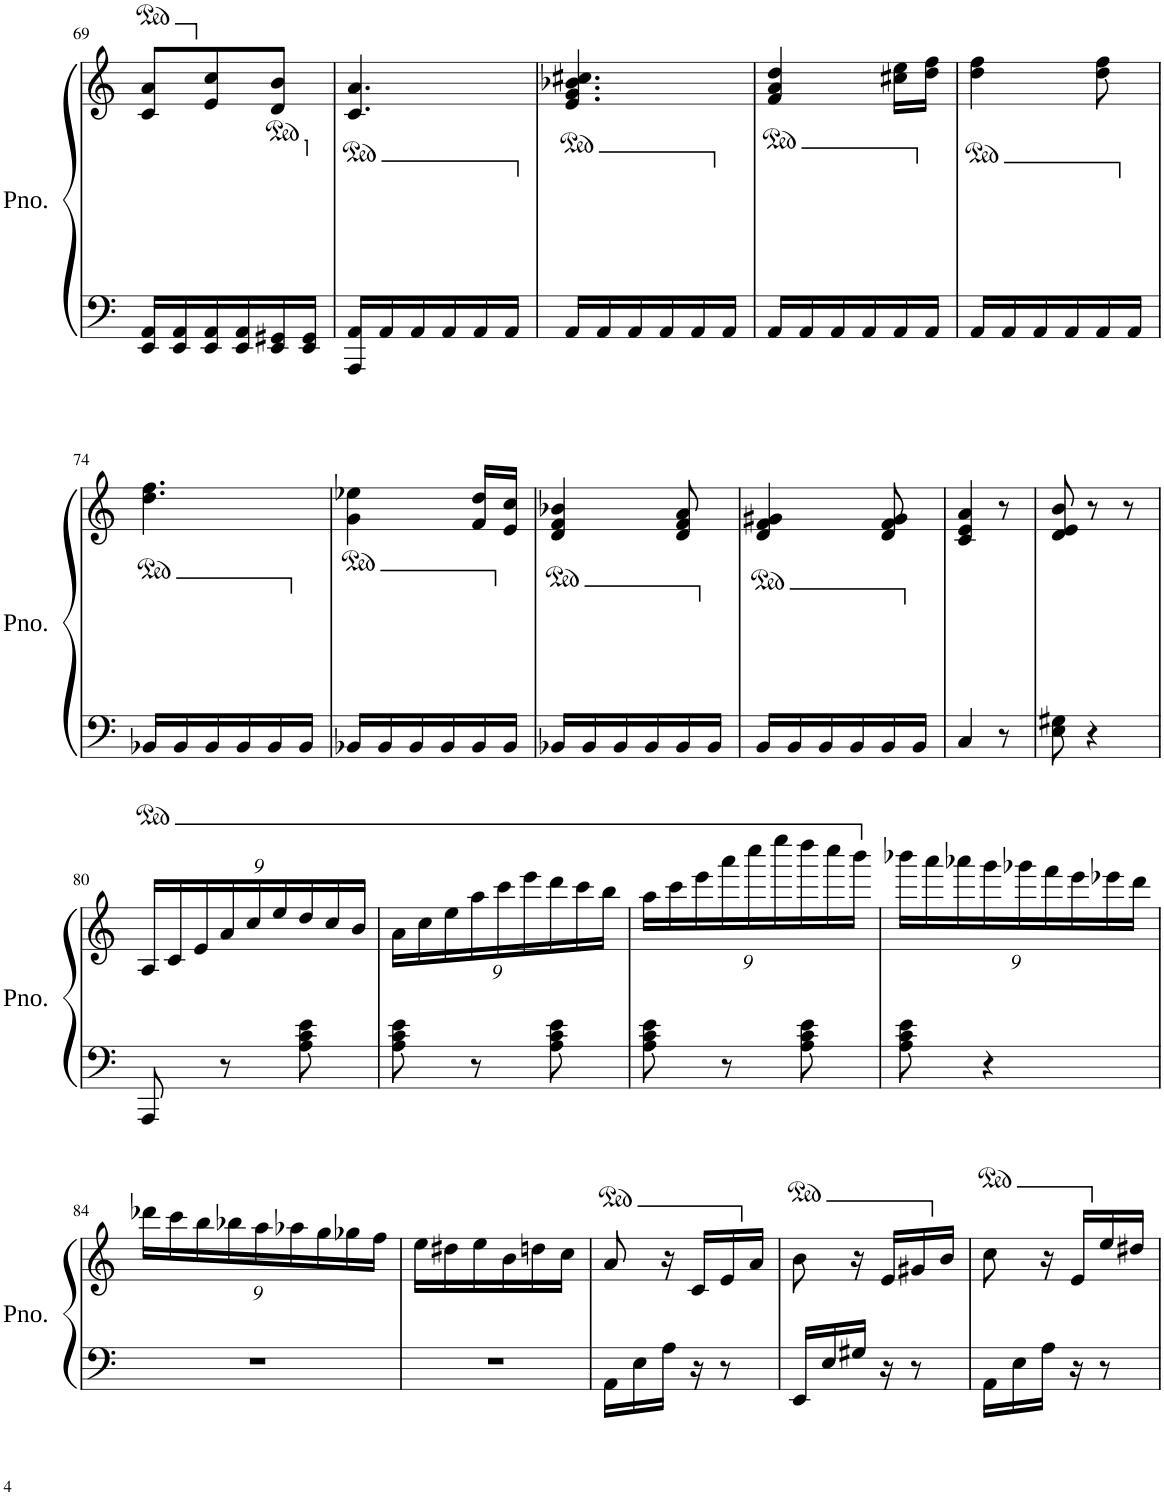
**kern	**kern
*part1	*part1
*staff2	*staff1
*I"Piano	*
*I'Pno.	*
!!LO:PB:g=z
*clefF4	*clefG2
*k[]	*k[]
*M3/8	*M3/8
*	*ped
=69	=69
16EE/ 16AA/LL	8c/ 8a/L
16EE/ 16AA/	.
*	*Xped
16EE/ 16AA/	8e/ 8cc/
16EE/ 16AA/	.
16EE/ 16GG#X/	8d/ 8b/J
16EE/ 16GG#/JJ	.
=70	=70
16AAA/ 16AA/LL	4.c/ 4.a/
16AA/	.
16AA/	.
16AA/	.
16AA/	.
16AA/JJ	.
=71	=71
16AA/LL	4.e/ 4.g/ 4.b-X/ 4.cc#X/
16AA/	.
16AA/	.
16AA/	.
16AA/	.
16AA/JJ	.
=72	=72
16AA/LL	4f/ 4a/ 4dd/
16AA/	.
16AA/	.
16AA/	.
16AA/	16cc#X\ 16ee\LL
16AA/JJ	16dd\ 16ff\JJ
=73	=73
16AA/LL	4dd\ 4ff\
16AA/	.
16AA/	.
16AA/	.
16AA/	8dd\ 8ff\
16AA/JJ	.
!!LO:LB:g=z
=74	=74
16BB-X/LL	4.dd\ 4.ff\
16BB-/	.
16BB-/	.
16BB-/	.
16BB-/	.
16BB-/JJ	.
=75	=75
16BB-X/LL	4g\ 4ee-X\
16BB-/	.
16BB-/	.
16BB-/	.
16BB-/	16f/ 16dd/LL
16BB-/JJ	16e/ 16cc/JJ
=76	=76
16BB-X/LL	4d/ 4f/ 4b-X/
16BB-/	.
16BB-/	.
16BB-/	.
16BB-/	8d/ 8f/ 8a/
16BB-/JJ	.
=77	=77
16BB/LL	4d/ 4f/ 4g#X/
16BB/	.
16BB/	.
16BB/	.
16BB/	8d/ 8f/ 8g#/
16BB/JJ	.
=78	=78
4C/	4c/ 4e/ 4a/
8r	8r
=79	=79
8E\ 8G#X\	8d/ 8e/ 8b/
4r	8r
.	8r
!!LO:LB:g=z
=80	=80
*	*ped
*	*Xbrackettup
8AAA/	24A/LL
.	24c/
.	24e/
8r	24a/
.	24cc/
.	24ee/
8A\ 8c\ 8e\	24dd/
.	24cc/
.	24b/JJ
=81	=81
8A\ 8c\ 8e\	24a\LL
.	24cc\
.	24ee\
8r	24aa\
.	24ccc\
.	24eee\
8A\ 8c\ 8e\	24ddd\
.	24ccc\
.	24bb\JJ
=82	=82
8A\ 8c\ 8e\	24aa\LL
.	24ccc\
.	24eee\
8r	24aaa\
.	24cccc\
.	24eeee\
8A\ 8c\ 8e\	24dddd\
.	24cccc\
*	*Xped
.	24bbb\JJ
=83	=83
8A\ 8c\ 8e\	24bbb-X\LL
.	24aaa\
.	24aaa-X\
4r	24ggg\
.	24ggg-X\
.	24fff\
.	24eee\
.	24eee-X\
.	24ddd\JJ
!!LO:LB:g=z
=84	=84
4.r	24ddd-X\LL
.	24ccc\
.	24bb\
.	24bb-X\
.	24aa\
.	24aa-X\
.	24gg\
.	24gg-X\
.	24ff\JJ
=85	=85
4.r	16ee\LL
.	16dd#X\
.	16ee\
.	16b\
.	16ddn\
.	16cc\JJ
=86	=86
*	*ped
16AA\LL	8a/
16E\	.
16A\JJ	16r
16r	16c/LL
8r	16e/
*	*Xped
.	16a/JJ
=87	=87
*	*ped
16EE/LL	8b\
16E/	.
16G#X/JJ	16r
16r	16e/LL
8r	16g#X/
*	*Xped
.	16b/JJ
=88	=88
*	*ped
16AA\LL	8cc\
16E\	.
16A\JJ	16r
16r	16e/LL
*	*Xped
8r	16ee/
.	16dd#X/JJ
=	=
*-	*-
